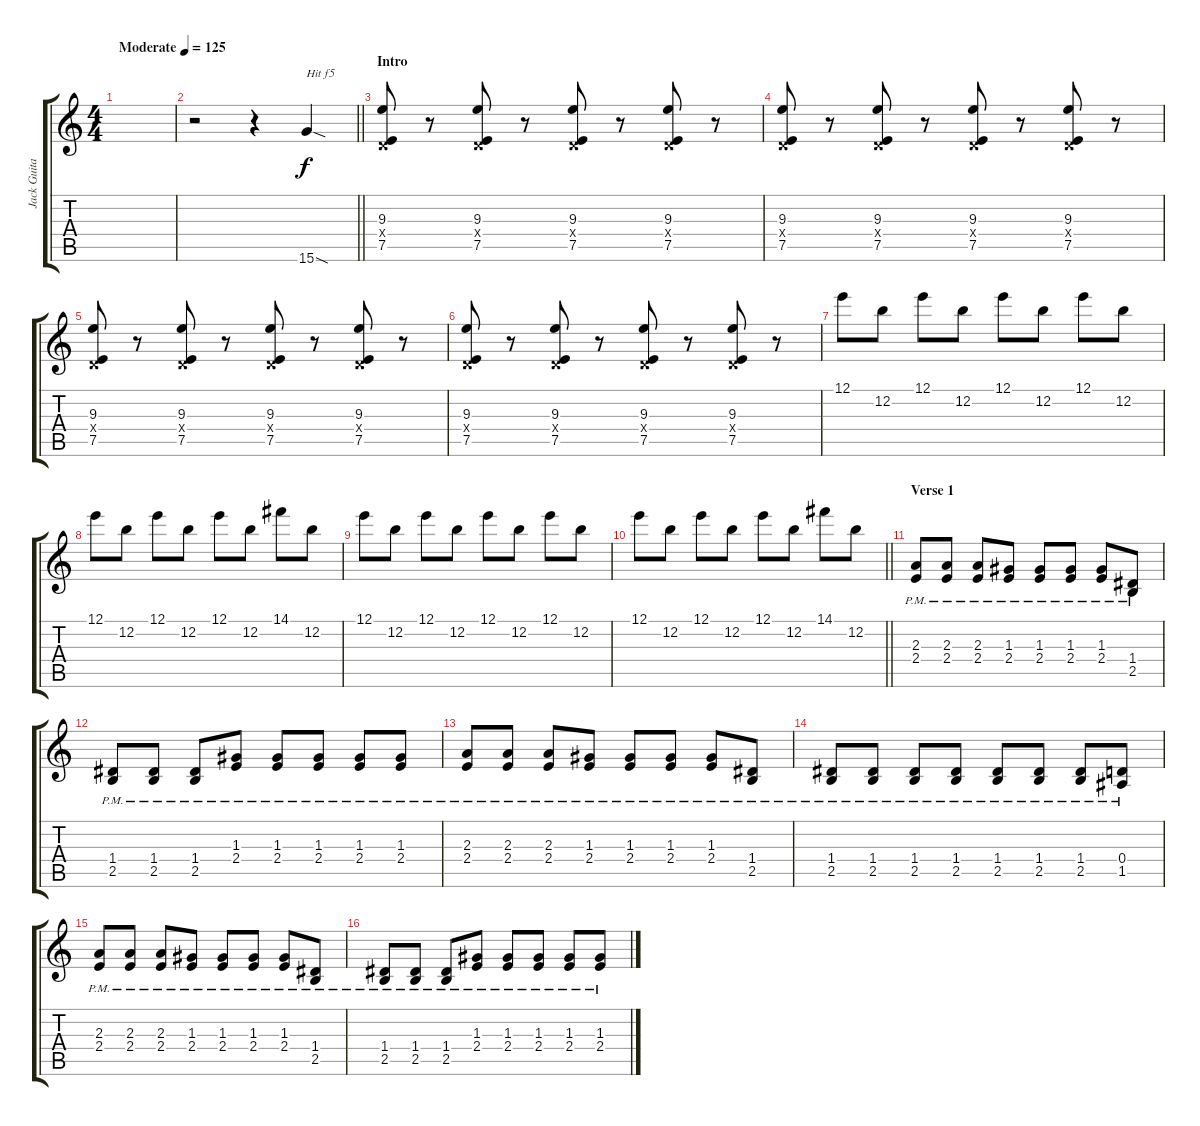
\track ("Jack Guitar" "Jack Guita") {instrument distortionguitar}
\staff {score tabs}
\tuning (E4 B3 G3 D3 A2 E2) {hide}
\ts (4 4)
\tempo (125 "Moderate")
\clef g2
\ks c
|
\barLineRight lightlight
r.2 r.4 15.6{sod}.4{txt "Hit f5"} |
\section ("" "Intro")
(9.3 0.4{x} 7.5).8 r.8 (9.3 0.4{x} 7.5).8 r.8 (9.3 0.4{x} 7.5).8 r.8 (9.3 0.4{x} 7.5).8 r.8 |
(9.3 0.4{x} 7.5).8 r.8 (9.3 0.4{x} 7.5).8 r.8 (9.3 0.4{x} 7.5).8 r.8 (9.3 0.4{x} 7.5).8 r.8 |
(9.3 0.4{x} 7.5).8 r.8 (9.3 0.4{x} 7.5).8 r.8 (9.3 0.4{x} 7.5).8 r.8 (9.3 0.4{x} 7.5).8 r.8 |
(9.3 0.4{x} 7.5).8 r.8 (9.3 0.4{x} 7.5).8 r.8 (9.3 0.4{x} 7.5).8 r.8 (9.3 0.4{x} 7.5).8 r.8 |
12.1.8 12.2.8 12.1.8 12.2.8 12.1.8 12.2.8 12.1.8 12.2.8 |
12.1.8 12.2.8 12.1.8 12.2.8 12.1.8 12.2.8 14.1.8 12.2.8 |
12.1.8 12.2.8 12.1.8 12.2.8 12.1.8 12.2.8 12.1.8 12.2.8 |
\barLineRight lightlight
12.1.8 12.2.8 12.1.8 12.2.8 12.1.8 12.2.8 14.1.8 12.2.8 |
\section ("" "Verse 1")
(2.3{pm} 2.4{pm}).8 (2.3{pm} 2.4{pm}).8 (2.3{pm} 2.4{pm}).8 (1.3{pm} 2.4{pm}).8 (1.3{pm} 2.4{pm}).8 (1.3{pm} 2.4{pm}).8 (1.3{pm} 2.4{pm}).8 (1.4{pm} 2.5{pm}).8 |
(1.4{pm} 2.5{pm}).8 (1.4{pm} 2.5{pm}).8 (1.4{pm} 2.5{pm}).8 (1.3{pm} 2.4{pm}).8 (1.3{pm} 2.4{pm}).8 (1.3{pm} 2.4{pm}).8 (1.3{pm} 2.4{pm}).8 (1.3{pm} 2.4{pm}).8 |
(2.3{pm} 2.4{pm}).8 (2.3{pm} 2.4{pm}).8 (2.3{pm} 2.4{pm}).8 (1.3{pm} 2.4{pm}).8 (1.3{pm} 2.4{pm}).8 (1.3{pm} 2.4{pm}).8 (1.3{pm} 2.4{pm}).8 (1.4{pm} 2.5{pm}).8 |
(1.4{pm} 2.5{pm}).8 (1.4{pm} 2.5{pm}).8 (1.4{pm} 2.5{pm}).8 (1.4{pm} 2.5{pm}).8 (1.4{pm} 2.5{pm}).8 (1.4{pm} 2.5{pm}).8 (1.4{pm} 2.5{pm}).8 (0.4{pm} 1.5{pm}).8 |
(2.3{pm} 2.4{pm}).8 (2.3{pm} 2.4{pm}).8 (2.3{pm} 2.4{pm}).8 (1.3{pm} 2.4{pm}).8 (1.3{pm} 2.4{pm}).8 (1.3{pm} 2.4{pm}).8 (1.3{pm} 2.4{pm}).8 (1.4{pm} 2.5{pm}).8 |
(1.4{pm} 2.5{pm}).8 (1.4{pm} 2.5{pm}).8 (1.4{pm} 2.5{pm}).8 (1.3{pm} 2.4{pm}).8 (1.3{pm} 2.4{pm}).8 (1.3{pm} 2.4{pm}).8 (1.3{pm} 2.4{pm}).8 (1.3{pm} 2.4{pm}).8
